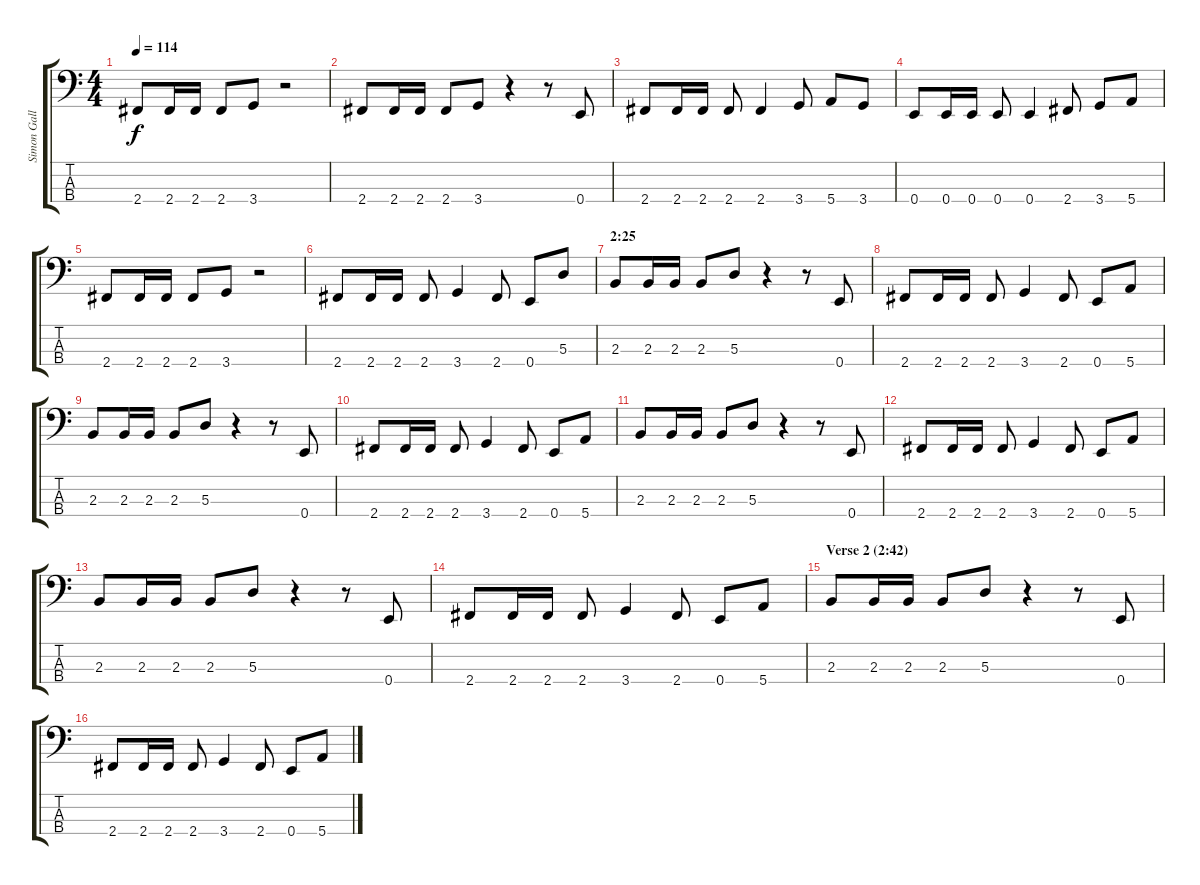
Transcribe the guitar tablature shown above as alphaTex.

\track ("Simon Gallup (bass)" "Simon Gall") {instrument electricbasspick}
\staff {score tabs}
\tuning (G2 D2 A1 E1) {hide}
\ts (4 4)
\tempo 114
\clef f4
\ks c
2.4.8{dy f} 2.4.16 2.4.16 2.4.8 3.4.8 r.2 |
2.4.8 2.4.16 2.4.16 2.4.8 3.4.8 r.4 r.8 0.4.8 |
2.4.8 2.4.16 2.4.16 2.4.8 2.4.4 3.4.8 5.4.8 3.4.8 |
0.4.8 0.4.16 0.4.16 0.4.8 0.4.4 2.4.8 3.4.8 5.4.8 |
2.4.8 2.4.16 2.4.16 2.4.8 3.4.8 r.2 |
2.4.8 2.4.16 2.4.16 2.4.8 3.4.4 2.4.8 0.4.8 5.3.8 |
\section ("" "2:25")
2.3.8 2.3.16 2.3.16 2.3.8 5.3.8 r.4 r.8 0.4.8 |
2.4.8 2.4.16 2.4.16 2.4.8 3.4.4 2.4.8 0.4.8 5.4.8 |
2.3.8 2.3.16 2.3.16 2.3.8 5.3.8 r.4 r.8 0.4.8 |
2.4.8 2.4.16 2.4.16 2.4.8 3.4.4 2.4.8 0.4.8 5.4.8 |
2.3.8 2.3.16 2.3.16 2.3.8 5.3.8 r.4 r.8 0.4.8 |
2.4.8 2.4.16 2.4.16 2.4.8 3.4.4 2.4.8 0.4.8 5.4.8 |
2.3.8 2.3.16 2.3.16 2.3.8 5.3.8 r.4 r.8 0.4.8 |
2.4.8 2.4.16 2.4.16 2.4.8 3.4.4 2.4.8 0.4.8 5.4.8 |
\section ("" "Verse 2 (2:42)")
2.3.8 2.3.16 2.3.16 2.3.8 5.3.8 r.4 r.8 0.4.8 |
2.4.8 2.4.16 2.4.16 2.4.8 3.4.4 2.4.8 0.4.8 5.4.8
